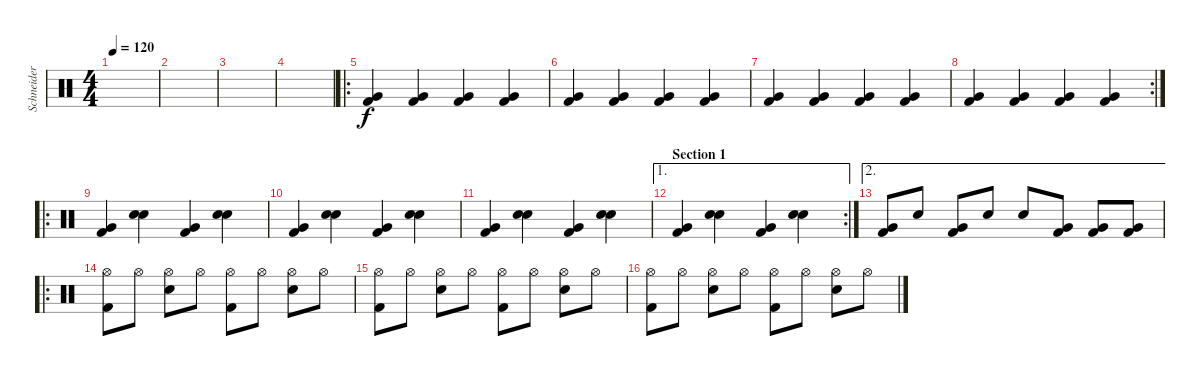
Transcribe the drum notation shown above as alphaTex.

\track ("Schneider" "Schneider") {instrument percussion}
\staff {score}
\articulation defaults
\ts (4 4)
\tempo 120
\clef neutral
\ks c
|
|
|
|
\ro
("Very Low Tom (hit)" "Kick (hit) 2").4 ("Very Low Tom (hit)" "Kick (hit) 2").4 ("Very Low Tom (hit)" "Kick (hit) 2").4 ("Very Low Tom (hit)" "Kick (hit) 2").4 |
("Very Low Tom (hit)" "Kick (hit) 2").4 ("Very Low Tom (hit)" "Kick (hit) 2").4 ("Very Low Tom (hit)" "Kick (hit) 2").4 ("Very Low Tom (hit)" "Kick (hit) 2").4 |
("Very Low Tom (hit)" "Kick (hit) 2").4 ("Very Low Tom (hit)" "Kick (hit) 2").4 ("Very Low Tom (hit)" "Kick (hit) 2").4 ("Very Low Tom (hit)" "Kick (hit) 2").4 |
\rc 2
("Very Low Tom (hit)" "Kick (hit) 2").4 ("Very Low Tom (hit)" "Kick (hit) 2").4 ("Very Low Tom (hit)" "Kick (hit) 2").4 ("Very Low Tom (hit)" "Kick (hit) 2").4 |
\ro
("Very Low Tom (hit)" "Kick (hit) 2").4 ("Snare (hit) 2" "Snare (hit) 2").4 ("Very Low Tom (hit)" "Kick (hit) 2").4 ("Snare (hit) 2" "Snare (hit) 2").4 |
("Very Low Tom (hit)" "Kick (hit) 2").4 ("Snare (hit) 2" "Snare (hit) 2").4 ("Very Low Tom (hit)" "Kick (hit) 2").4 ("Snare (hit) 2" "Snare (hit) 2").4 |
("Very Low Tom (hit)" "Kick (hit) 2").4 ("Snare (hit) 2" "Snare (hit) 2").4 ("Very Low Tom (hit)" "Kick (hit) 2").4 ("Snare (hit) 2" "Snare (hit) 2").4 |
\ae 1
\rc 2
\section ("" "Section 1")
("Very Low Tom (hit)" "Kick (hit) 2").4 ("Snare (hit) 2" "Snare (hit) 2").4 ("Very Low Tom (hit)" "Kick (hit) 2").4 ("Snare (hit) 2" "Snare (hit) 2").4 |
\ae 2
("Very Low Tom (hit)" "Kick (hit) 2").8 "Snare (hit) 2".8 ("Very Low Tom (hit)" "Kick (hit) 2").8 "Snare (hit) 2".8 "Snare (hit) 2".8 ("Very Low Tom (hit)" "Kick (hit) 2").8 ("Very Low Tom (hit)" "Kick (hit) 2").8 ("Very Low Tom (hit)" "Kick (hit) 2").8 |
\ro
("Hi-Hat (open)" "Kick (hit) 2").8 "Hi-Hat (open)".8 ("Hi-Hat (open)" "Snare (hit) 2").8 "Hi-Hat (open)".8 ("Hi-Hat (open)" "Kick (hit) 2").8 "Hi-Hat (open)".8 ("Hi-Hat (open)" "Snare (hit) 2").8 "Hi-Hat (open)".8 |
("Hi-Hat (open)" "Kick (hit) 2").8 "Hi-Hat (open)".8 ("Hi-Hat (open)" "Snare (hit) 2").8 "Hi-Hat (open)".8 ("Hi-Hat (open)" "Kick (hit) 2").8 "Hi-Hat (open)".8 ("Hi-Hat (open)" "Snare (hit) 2").8 "Hi-Hat (open)".8 |
("Hi-Hat (open)" "Kick (hit) 2").8 "Hi-Hat (open)".8 ("Hi-Hat (open)" "Snare (hit) 2").8 "Hi-Hat (open)".8 ("Hi-Hat (open)" "Kick (hit) 2").8 "Hi-Hat (open)".8 ("Hi-Hat (open)" "Snare (hit) 2").8 "Hi-Hat (open)".8
